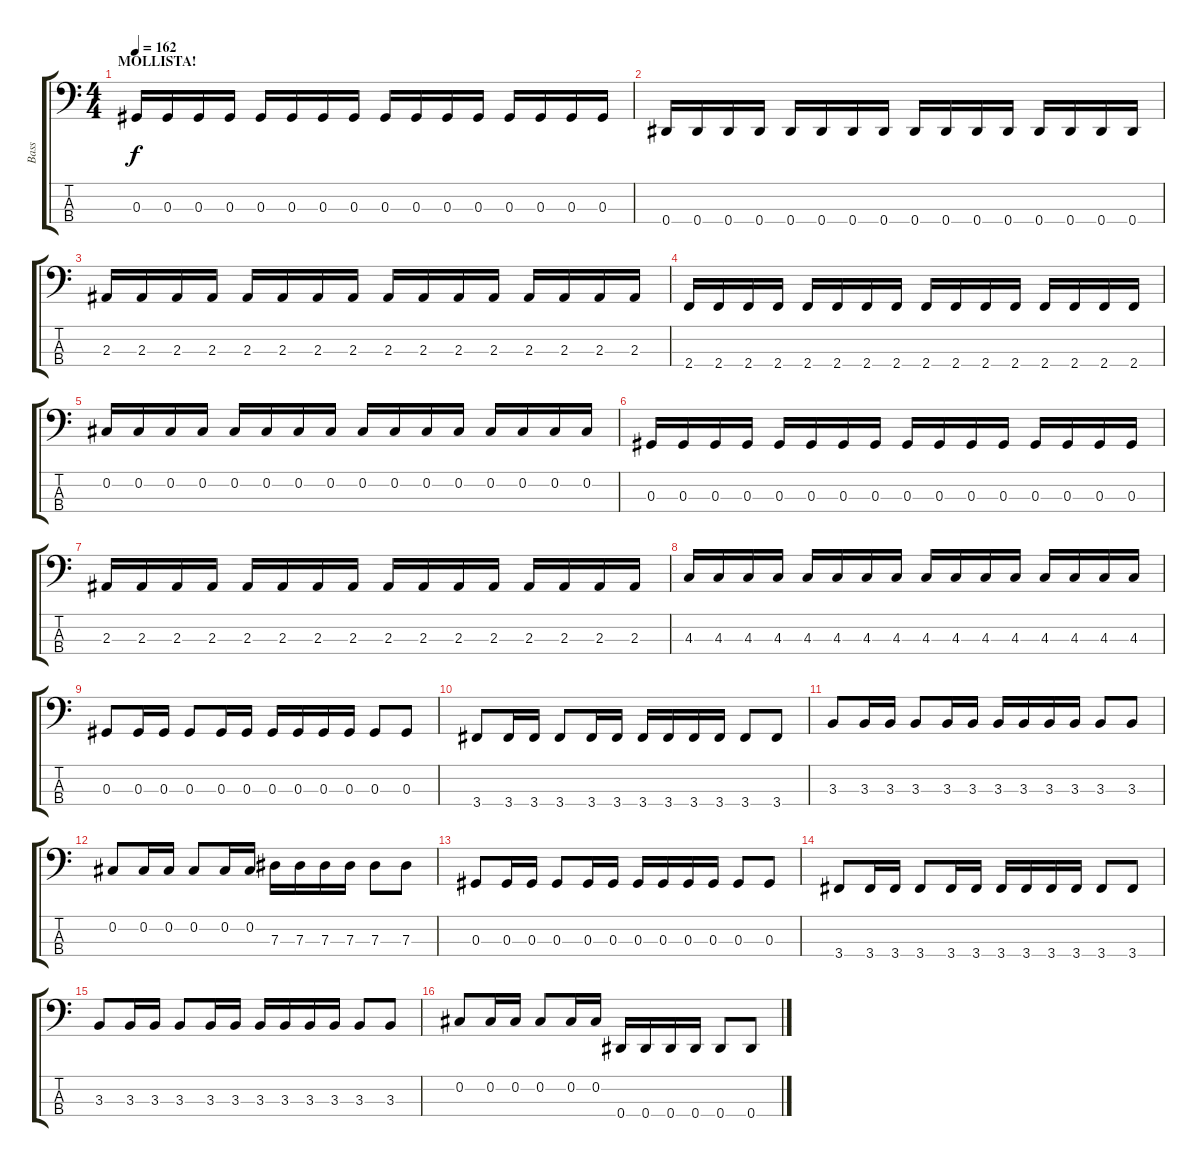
\track ("Bass" "Bass") {instrument electricbasspick}
\staff {score tabs}
\tuning (Gb2 Db2 Ab1 Eb1) {hide}
\ts (4 4)
\section ("" "MOLLISTA!")
\tempo 162
\clef f4
\ks c
0.3.16{dy f} 0.3.16 0.3.16 0.3.16 0.3.16 0.3.16 0.3.16 0.3.16 0.3.16 0.3.16 0.3.16 0.3.16 0.3.16 0.3.16 0.3.16 0.3.16 |
0.4.16 0.4.16 0.4.16 0.4.16 0.4.16 0.4.16 0.4.16 0.4.16 0.4.16 0.4.16 0.4.16 0.4.16 0.4.16 0.4.16 0.4.16 0.4.16 |
2.3.16 2.3.16 2.3.16 2.3.16 2.3.16 2.3.16 2.3.16 2.3.16 2.3.16 2.3.16 2.3.16 2.3.16 2.3.16 2.3.16 2.3.16 2.3.16 |
2.4.16 2.4.16 2.4.16 2.4.16 2.4.16 2.4.16 2.4.16 2.4.16 2.4.16 2.4.16 2.4.16 2.4.16 2.4.16 2.4.16 2.4.16 2.4.16 |
0.2.16 0.2.16 0.2.16 0.2.16 0.2.16 0.2.16 0.2.16 0.2.16 0.2.16 0.2.16 0.2.16 0.2.16 0.2.16 0.2.16 0.2.16 0.2.16 |
0.3.16 0.3.16 0.3.16 0.3.16 0.3.16 0.3.16 0.3.16 0.3.16 0.3.16 0.3.16 0.3.16 0.3.16 0.3.16 0.3.16 0.3.16 0.3.16 |
2.3.16 2.3.16 2.3.16 2.3.16 2.3.16 2.3.16 2.3.16 2.3.16 2.3.16 2.3.16 2.3.16 2.3.16 2.3.16 2.3.16 2.3.16 2.3.16 |
4.3.16 4.3.16 4.3.16 4.3.16 4.3.16 4.3.16 4.3.16 4.3.16 4.3.16 4.3.16 4.3.16 4.3.16 4.3.16 4.3.16 4.3.16 4.3.16 |
0.3.8 0.3.16 0.3.16 0.3.8 0.3.16 0.3.16 0.3.16 0.3.16 0.3.16 0.3.16 0.3.8 0.3.8 |
3.4.8 3.4.16 3.4.16 3.4.8 3.4.16 3.4.16 3.4.16 3.4.16 3.4.16 3.4.16 3.4.8 3.4.8 |
3.3.8 3.3.16 3.3.16 3.3.8 3.3.16 3.3.16 3.3.16 3.3.16 3.3.16 3.3.16 3.3.8 3.3.8 |
0.2.8 0.2.16 0.2.16 0.2.8 0.2.16 0.2.16 7.3.16 7.3.16 7.3.16 7.3.16 7.3.8 7.3.8 |
0.3.8 0.3.16 0.3.16 0.3.8 0.3.16 0.3.16 0.3.16 0.3.16 0.3.16 0.3.16 0.3.8 0.3.8 |
3.4.8 3.4.16 3.4.16 3.4.8 3.4.16 3.4.16 3.4.16 3.4.16 3.4.16 3.4.16 3.4.8 3.4.8 |
3.3.8 3.3.16 3.3.16 3.3.8 3.3.16 3.3.16 3.3.16 3.3.16 3.3.16 3.3.16 3.3.8 3.3.8 |
0.2.8 0.2.16 0.2.16 0.2.8 0.2.16 0.2.16 0.4.16 0.4.16 0.4.16 0.4.16 0.4.8 0.4.8
